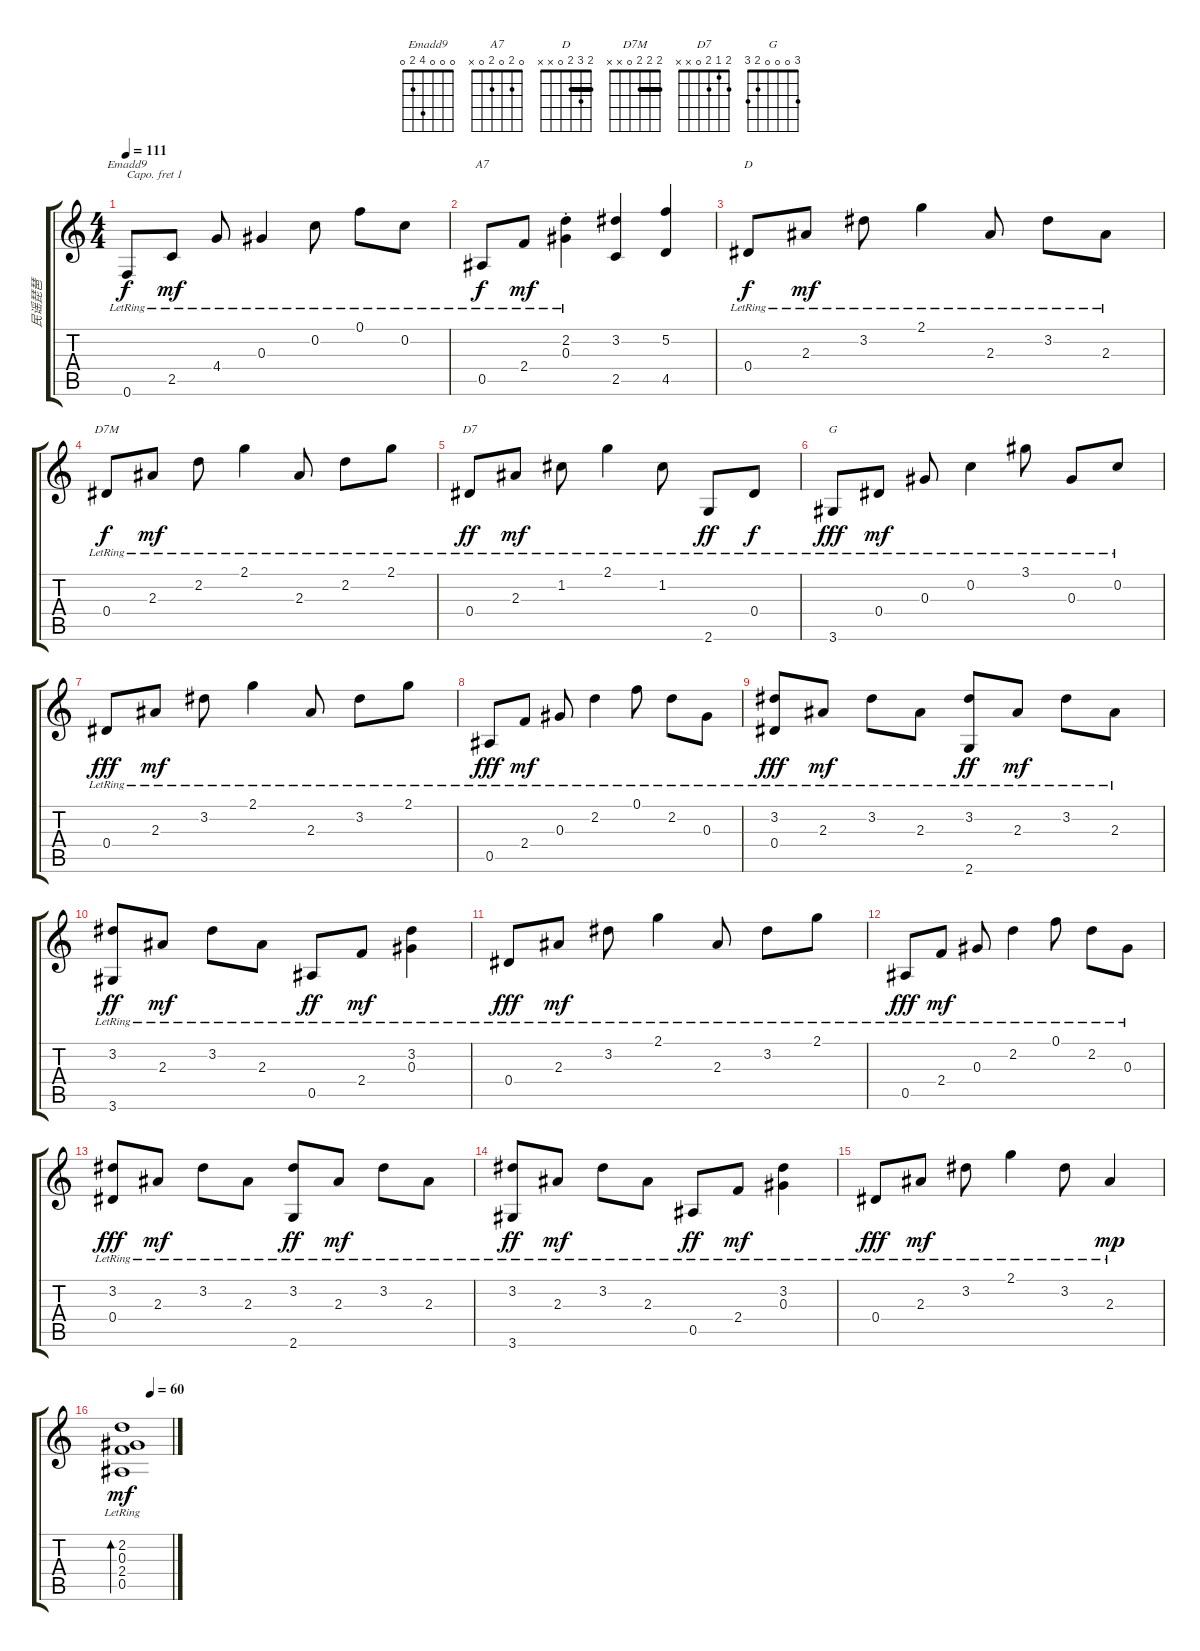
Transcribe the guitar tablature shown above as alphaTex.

\track ("民谣琵琶" "民谣琵琶") {instrument acousticguitarsteel}
\staff {score tabs}
\capo 1
\tuning (E4 B3 G3 D3 A2 E2) {hide}
\chord ("Emadd9" 0 0 0 4 2 0)
\chord ("A7" 0 2 0 2 0 x)
\chord ("D" 2 3 2 0 x x) {barre 2}
\chord ("D7M" 2 2 2 0 x x) {barre 2}
\chord ("D7" 2 1 2 0 x x)
\chord ("G" 3 0 0 0 2 3)
\ts (4 4)
\tempo 111
\clef g2
\ks c
0.6{lr}.8{ch "Emadd9" dy f} 2.5{lr}.8{dy mf} 4.4{lr}.8 0.3{lr}.4 0.2{lr}.8 0.1{lr}.8 0.2{lr}.8 |
0.5{lr}.8{ch "A7" dy f} 2.4{lr}.8{dy mf} (2.2{st lr} 0.3{st lr}).4 (3.2 2.5).4 (5.2 4.5).4 |
0.4{lr}.8{ch "D" dy f} 2.3{lr}.8{dy mf} 3.2{lr}.8 2.1{lr}.4 2.3{lr}.8 3.2{lr}.8 2.3{lr}.8 |
0.4{lr}.8{ch "D7M" dy f} 2.3{lr}.8{dy mf} 2.2{lr}.8 2.1{lr}.4 2.3{lr}.8 2.2{lr}.8 2.1{lr}.8 |
0.4{lr}.8{ch "D7" dy ff} 2.3{lr}.8{dy mf} 1.2{lr}.8 2.1{lr}.4 1.2{lr}.8 2.6{lr}.8{dy ff} 0.4{lr}.8{dy f} |
3.6{lr}.8{ch "G" dy fff} 0.4{lr}.8{dy mf} 0.3{lr}.8 0.2{lr}.4 3.1{lr}.8 0.3{lr}.8 0.2{lr}.8 |
0.4{lr}.8{dy fff} 2.3{lr}.8{dy mf} 3.2{lr}.8 2.1{lr}.4 2.3{lr}.8 3.2{lr}.8 2.1{lr}.8 |
0.5{lr}.8{dy fff} 2.4{lr}.8{dy mf} 0.3{lr}.8 2.2{lr}.4 0.1{lr}.8 2.2{lr}.8 0.3{lr}.8 |
(3.2{lr} 0.4{lr}).8{dy fff} 2.3{lr}.8{dy mf} 3.2{lr}.8 2.3{lr}.8 (3.2{lr} 2.6{lr}).8{dy ff} 2.3{lr}.8{dy mf} 3.2{lr}.8 2.3{lr}.8 |
(3.2{lr} 3.6{lr}).8{dy ff} 2.3{lr}.8{dy mf} 3.2{lr}.8 2.3{lr}.8 0.5{lr}.8{dy ff} 2.4{lr}.8{dy mf} (3.2{lr} 0.3{lr}).4 |
0.4{lr}.8{dy fff} 2.3{lr}.8{dy mf} 3.2{lr}.8 2.1{lr}.4 2.3{lr}.8 3.2{lr}.8 2.1{lr}.8 |
0.5{lr}.8{dy fff} 2.4{lr}.8{dy mf} 0.3{lr}.8 2.2{lr}.4 0.1{lr}.8 2.2{lr}.8 0.3{lr}.8 |
(3.2{lr} 0.4{lr}).8{dy fff} 2.3{lr}.8{dy mf} 3.2{lr}.8 2.3{lr}.8 (3.2{lr} 2.6{lr}).8{dy ff} 2.3{lr}.8{dy mf} 3.2{lr}.8 2.3{lr}.8 |
(3.2{lr} 3.6{lr}).8{dy ff} 2.3{lr}.8{dy mf} 3.2{lr}.8 2.3{lr}.8 0.5{lr}.8{dy ff} 2.4{lr}.8{dy mf} (3.2{lr} 0.3{lr}).4 |
0.4{lr}.8{dy fff} 2.3{lr}.8{dy mf} 3.2{lr}.8 2.1{lr}.4 3.2{lr}.8 2.3{lr}.4{dy mp} |
\tempo (60 0.5)
(2.2 0.3 2.4 0.5{lr}).1{bd 60 dy mf}
